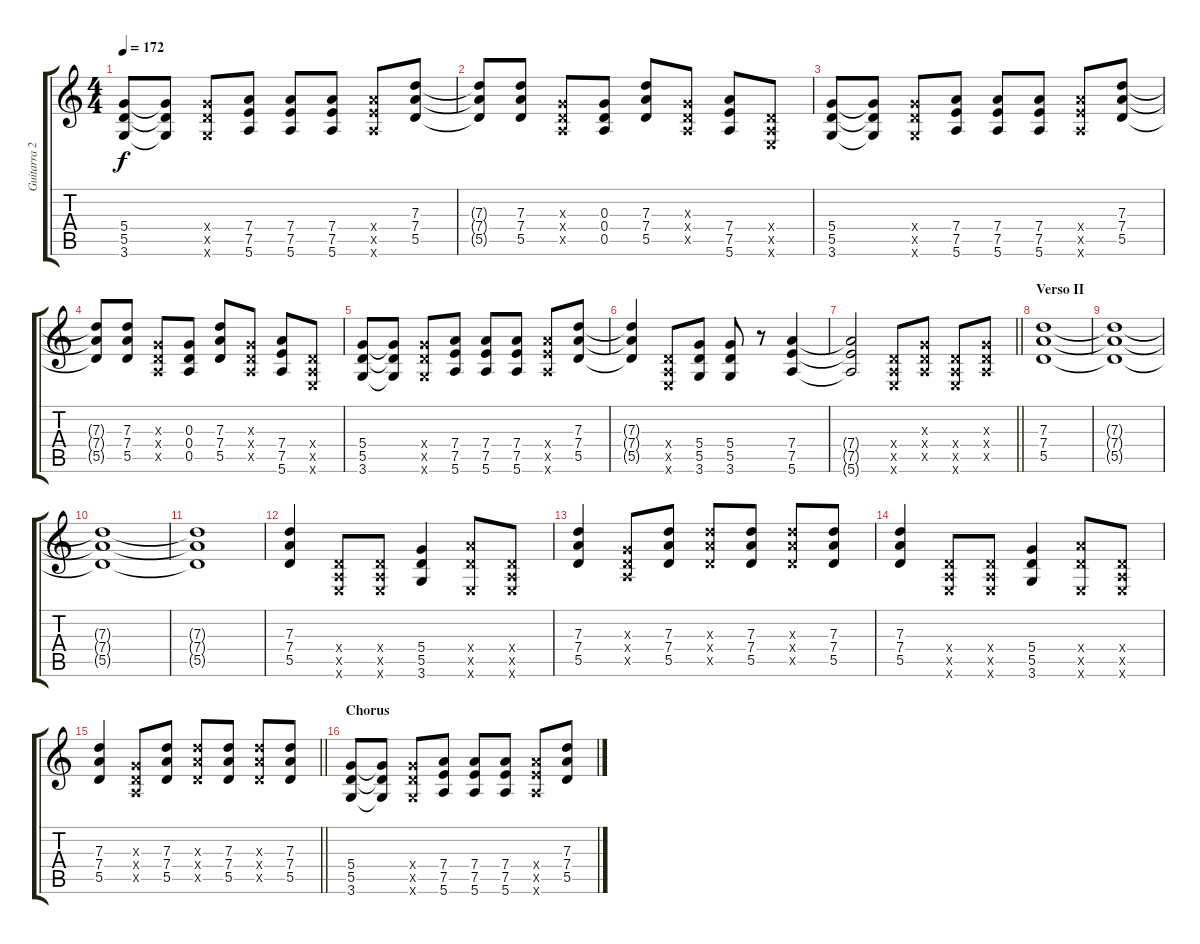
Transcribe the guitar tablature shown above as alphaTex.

\track ("Guitarra 2 - Erik" "Guitarra 2") {instrument distortionguitar}
\staff {score tabs}
\tuning (E4 B3 G3 D3 A2 E2) {hide}
\ts (4 4)
\tempo 172
\clef g2
\ks c
(5.4 5.5 3.6).8{dy f} (5.4{t} 5.5{t} 3.6{t}).8 (5.4{x} 5.5{x} 3.6{x}).8 (7.4 7.5 5.6).8 (7.4 7.5 5.6).8 (7.4 7.5 5.6).8 (7.4{x} 7.5{x} 5.6{x}).8 (7.3 7.4 5.5).8 |
(7.3{t} 7.4{t} 5.5{t}).8 (7.3 7.4 5.5).8 (0.3{x} 0.4{x} 0.5{x}).8 (0.3 0.4 0.5).8 (7.3 7.4 5.5).8 (0.3{x} 0.4{x} 0.5{x}).8 (7.4 7.5 5.6).8 (0.4{x} 0.5{x} 0.6{x}).8 |
(5.4 5.5 3.6).8 (5.4{t} 5.5{t} 3.6{t}).8 (5.4{x} 5.5{x} 3.6{x}).8 (7.4 7.5 5.6).8 (7.4 7.5 5.6).8 (7.4 7.5 5.6).8 (7.4{x} 7.5{x} 5.6{x}).8 (7.3 7.4 5.5).8 |
(7.3{t} 7.4{t} 5.5{t}).8 (7.3 7.4 5.5).8 (0.3{x} 0.4{x} 0.5{x}).8 (0.3 0.4 0.5).8 (7.3 7.4 5.5).8 (0.3{x} 0.4{x} 0.5{x}).8 (7.4 7.5 5.6).8 (0.4{x} 0.5{x} 0.6{x}).8 |
(5.4 5.5 3.6).8 (5.4{t} 5.5{t} 3.6{t}).8 (5.4{x} 5.5{x} 3.6{x}).8 (7.4 7.5 5.6).8 (7.4 7.5 5.6).8 (7.4 7.5 5.6).8 (7.4{x} 7.5{x} 5.6{x}).8 (7.3 7.4 5.5).8 |
(7.3{t} 7.4{t} 5.5{t}).4 (0.4{x} 0.5{x} 0.6{x}).8 (5.4 5.5 3.6).8 (5.4 5.5 3.6).8 r.8 (7.4 7.5 5.6).4 |
\barLineRight lightlight
(7.4{t} 7.5{t} 5.6{t}).2 (0.4{x} 0.5{x} 0.6{x}).8 (0.3{x} 0.4{x} 0.5{x}).8 (0.4{x} 0.5{x} 0.6{x}).8 (0.3{x} 0.4{x} 0.5{x}).8 |
\section ("" "Verso II")
(7.3 7.4 5.5).1 |
(7.3{t} 7.4{t} 5.5{t}).1 |
(7.3{t} 7.4{t} 5.5{t}).1{volume 2} |
(7.3{t} 7.4{t} 5.5{t}).1 |
(7.3 7.4 5.5).4{volume 11} (0.4{x} 0.5{x} 0.6{x}).8 (0.4{x} 0.5{x} 0.6{x}).8 (5.4 5.5 3.6).4 (7.4{x} 5.5{x} 0.6{x}).8 (0.4{x} 0.5{x} 0.6{x}).8 |
(7.3 7.4 5.5).4 (0.3{x} 0.4{x} 0.5{x}).8 (7.3 7.4 5.5).8 (7.3{x} 7.4{x} 5.5{x}).8 (7.3 7.4 5.5).8 (7.3{x} 7.4{x} 5.5{x}).8 (7.3 7.4 5.5).8 |
(7.3 7.4 5.5).4 (0.4{x} 0.5{x} 0.6{x}).8 (0.4{x} 0.5{x} 0.6{x}).8 (5.4 5.5 3.6).4 (7.4{x} 5.5{x} 0.6{x}).8 (0.4{x} 0.5{x} 0.6{x}).8 |
\barLineRight lightlight
(7.3 7.4 5.5).4 (0.3{x} 0.4{x} 0.5{x}).8 (7.3 7.4 5.5).8 (7.3{x} 7.4{x} 5.5{x}).8 (7.3 7.4 5.5).8 (7.3{x} 7.4{x} 5.5{x}).8 (7.3 7.4 5.5).8 |
\section ("" "Chorus")
(5.4 5.5 3.6).8 (5.4{t} 5.5{t} 3.6{t}).8 (5.4{x} 5.5{x} 3.6{x}).8 (7.4 7.5 5.6).8 (7.4 7.5 5.6).8 (7.4 7.5 5.6).8 (7.4{x} 7.5{x} 5.6{x}).8 (7.3 7.4 5.5).8
